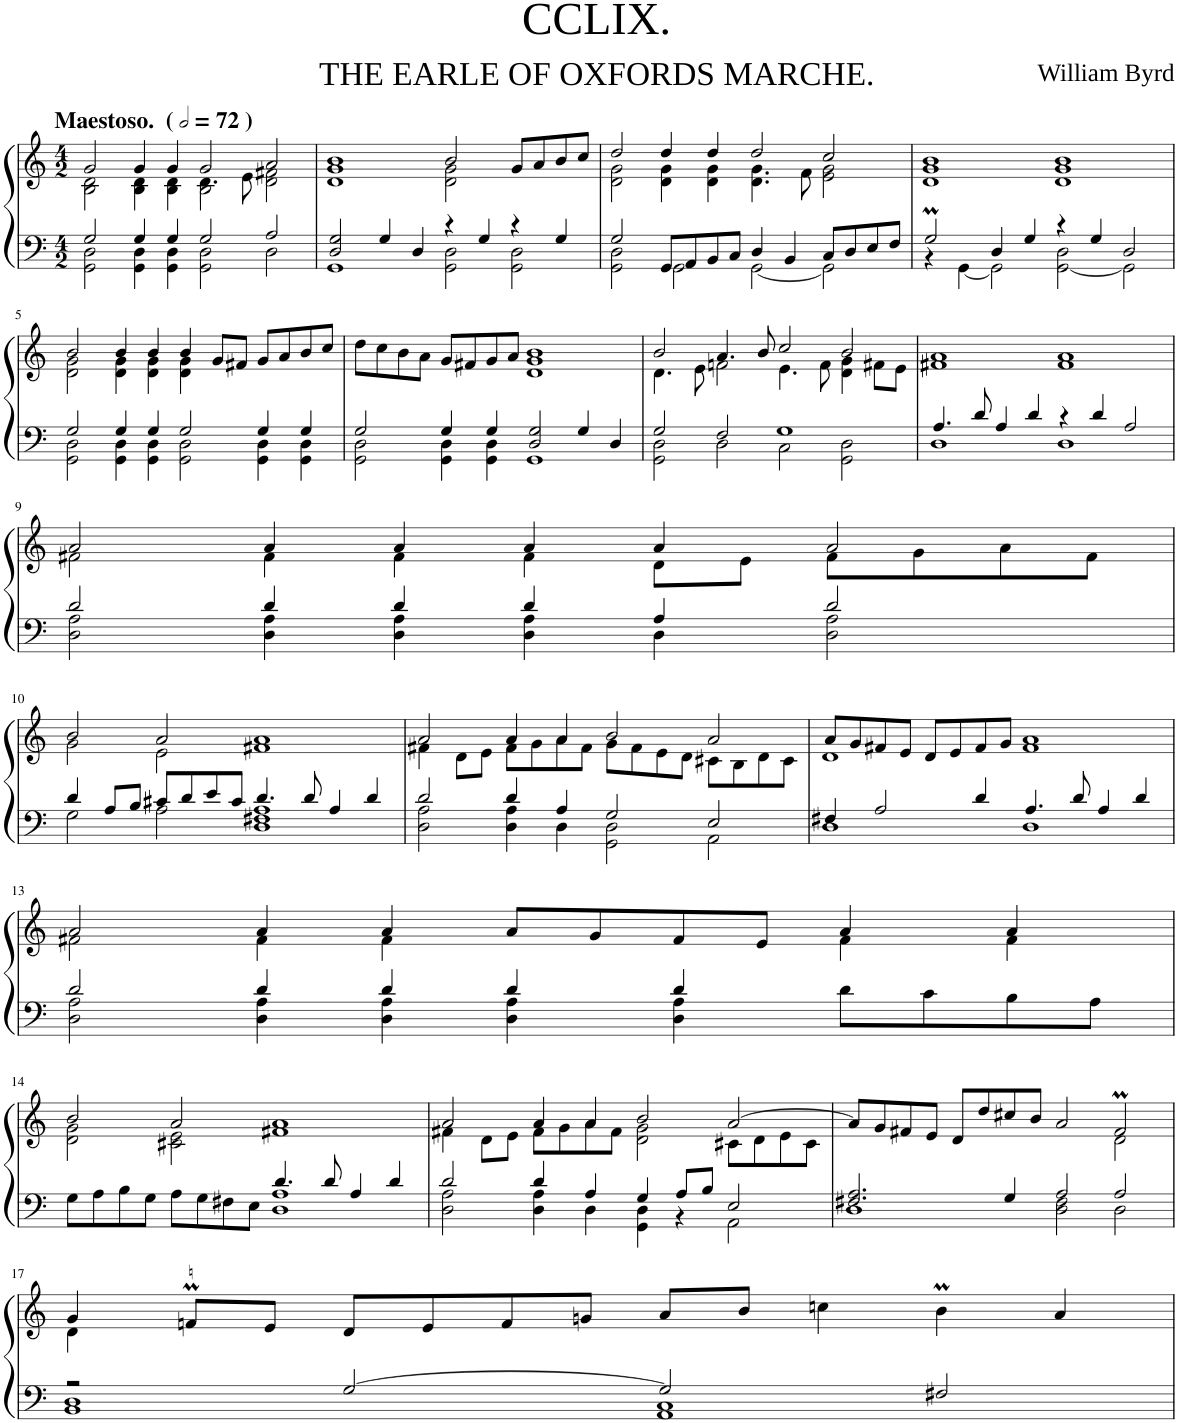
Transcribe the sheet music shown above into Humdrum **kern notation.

**kern	**kern
*part1	*part1
*staff2	*staff1
*I"Piano	*
*I'Pno.	*
*clefF4	*clefG2
*k[]	*k[]
*M4/2	*M4/2
*MM144	*MM144
=1	=1
*^	*^
*	*	*	*^
!	!	!LO:TX:a:B:t=Maestoso.  (	!	!
!	!	!LO:TX:a:B:t=)	!	!
2G/	2GG\ 2D\	2g/	2B\ 2d\	1ryy
4G/	4GG\ 4D\	4g/	4B\ 4d\	.
4G/	4GG\ 4D\	4g/	4B\ 4d\	.
2G/	2GG\ 2D\	2g/	4.d\	2B\
.	.	.	8e\	.
2A/	2D\	2a/	2d\ 2f#X\	2ryy
*	*	*	*v	*v
=2	=2	=2	=2
2D/ 2G/	1GG	1b	1d 1g
4G/	.	.	.
4D/	.	.	.
4r	2GG\ 2D\	2b/	2d\ 2g\
4G/	.	.	.
4r	2GG\ 2D\	8g/L	2ryy
.	.	8a/	.
4G/	.	8b/	.
.	.	8cc/J	.
=3	=3	=3	=3
2G/	2GG\ 2D\	2dd/	2d\ 2g\
8GG/L	2GG\	4dd/	4d\ 4g\
8AA/	.	.	.
8BB/	.	4dd/	4d\ 4g\
8C/J	.	.	.
4D/	[2GG\	2dd/	4.d\ 4.g\
4BB/	.	.	.
.	.	.	8f\
8C/L	2GG\]	2cc/	2e\ 2g\
8D/	.	.	.
8E/	.	.	.
8F/J	.	.	.
=4	=4	=4	=4
2GM/	4r	1b	1d 1g
.	[4GG\	.	.
4D/	2GG\]	.	.
4G/	.	.	.
4r	[2GG\ 2D\	1b	1d 1g
4G/	.	.	.
2D/	2GG\]	.	.
!!LO:LB:g=z	!!
=5	=5	=5	=5
2G/	2GG\ 2D\	2b/	2d\ 2g\
4G/	4GG\ 4D\	4b/	4d\ 4g\
4G/	4GG\ 4D\	4b/	4d\ 4g\
2G/	2GG\ 2D\	4b/	4d\ 4g\
.	.	8g/L	2.ryy
.	.	8f#X/J	.
4G/	4GG\ 4D\	8g/L	.
.	.	8a/	.
4G/	4GG\ 4D\	8b/	.
.	.	8cc/J	.
=6	=6	=6	=6
2G/	2GG\ 2D\	8dd\L	1ryy
.	.	8cc\	.
.	.	8b\	.
.	.	8a\J	.
4G/	4GG\ 4D\	8g/L	.
.	.	8f#X/	.
4G/	4GG\ 4D\	8g/	.
.	.	8a/J	.
2D/ 2G/	1GG	1b	1d 1g
4G/	.	.	.
4D/	.	.	.
=7	=7	=7	=7
2G/	2GG\ 2D\	2b/	4.d\
.	.	.	8e\
2F/	2D\	4.a/	2fn\
.	.	8b/	.
1G	2C\	2cc/	4.e\
.	.	.	8f\
.	2GG\ 2D\	2b/	4d\ 4g\
.	.	.	8f#X\L
.	.	.	8e\J
=8	=8	=8	=8
4.A/	1D	1a	1f#X
8d/	.	.	.
4A/	.	.	.
4d/	.	.	.
4r	1D	1a	1f#
4d/	.	.	.
2A/	.	.	.
!!LO:LB:g=z	!!
=9	=9	=9	=9
2d/	2D\ 2A\	2a/	2f#X\
4d/	4D\ 4A\	4a/	4f#\
4d/	4D\ 4A\	4a/	4f#\
4d/	4D\ 4A\	4a/	4f#\
4A/	4D\	4a/	8d\L
.	.	.	8e\J
2d/	2D\ 2A\	2a/	8f#\L
.	.	.	8g\
.	.	.	8a\
.	.	.	8f#\J
!!LO:LB:g=z	!!
=10	=10	=10	=10
4d/	2G\	2b/	2g\
8A/L	.	.	.
8B/J	.	.	.
8c#X/L	2A\	2a/	2e\
8d/	.	.	.
8e/	.	.	.
8c#/J	.	.	.
4.d/	1D 1F#X 1A	1a	1f#X
8d/	.	.	.
4A/	.	.	.
4d/	.	.	.
=11	=11	=11	=11
2d/	2D\ 2A\	2a/	4f#X\
.	.	.	8d\L
.	.	.	8e\J
4d/	4D\ 4A\	4a/	8f#\L
.	.	.	8g\
4A/	4D\	4a/	8a\
.	.	.	8f#\J
2G/	2GG\ 2D\	2b/	8g\L
.	.	.	8f#\
.	.	.	8e\
.	.	.	8d\J
2E/	2AA\	2a/	8c#X\L
.	.	.	8B\
.	.	.	8d\
.	.	.	8c#\J
=12	=12	=12	=12
4F#X/	1D	8a/L	1d
.	.	8g/	.
2A/	.	8f#X/	.
.	.	8e/J	.
.	.	8d/L	.
.	.	8e/	.
4d/	.	8f#/	.
.	.	8g/J	.
4.A/	1D	1a	1f#
8d/	.	.	.
4A/	.	.	.
4d/	.	.	.
!!LO:LB:g=z	!!
=13	=13	=13	=13
2d/	2D\ 2A\	2a/	2f#X\
4d/	4D\ 4A\	4a/	4f#\
4d/	4D\ 4A\	4a/	4f#\
4d/	4D\ 4A\	8a/L	2ryy
.	.	8g/	.
4d/	4D\ 4A\	8f#/	.
.	.	8e/J	.
8d\L	2ryy	4a/	4f#\
8c\	.	.	.
8B\	.	4a/	4f#\
8A\J	.	.	.
!!LO:LB:g=z	!!
=14	=14	=14	=14
8G\L	1ryy	2b/	2d\ 2g\
8A\	.	.	.
8B\	.	.	.
8G\J	.	.	.
8A\L	.	2a/	2c#X\ 2e\
8G\	.	.	.
8F#X\	.	.	.
8E\J	.	.	.
4.d/	1D 1A	1a	1f#X
8d/	.	.	.
4A/	.	.	.
4d/	.	.	.
=15	=15	=15	=15
2d/	2D\ 2A\	2a/	4f#X\
.	.	.	8d\L
.	.	.	8e\J
4d/	4D\ 4A\	4a/	8f#\L
.	.	.	8g\
4A/	4D\	4a/	8a\
.	.	.	8f#\J
4G/	4GG\ 4D\	2b/	2d\ 2g\
8A/L	4r	.	.
8B/J	.	.	.
2E/	2AA\	[2a/	8c#X\L
.	.	.	8d\
.	.	.	8e\
.	.	.	8c#\J
=16	=16	=16	=16
2.F#X/ 2.A/	1D	8a/L]	1.ryy
.	.	8g/	.
.	.	8f#X/	.
.	.	8e/J	.
.	.	8d/L	.
.	.	8dd/	.
4G/	.	8cc#X/	.
.	.	8b/J	.
2A/	2D\ 2F#\	2a/	.
2A/	2D\	2f#m/	2d\
!!LO:LB:g=z	!!
=17	=17	=17	=17
2r	1BB 1D	4g/	4d\
.	.	8fnM/L	1..ryy
.	.	8e/J	.
[2G/	.	8d/L	.
.	.	8e/	.
.	.	8f/	.
.	.	8gn/J	.
2G/]	1AA 1C	8a/L	.
.	.	8b/J	.
.	.	4ccn\	.
2F#X/	.	4bm\	.
.	.	4a/	.
*v	*v	*	*
*	*v	*v
=	=
*-	*-
